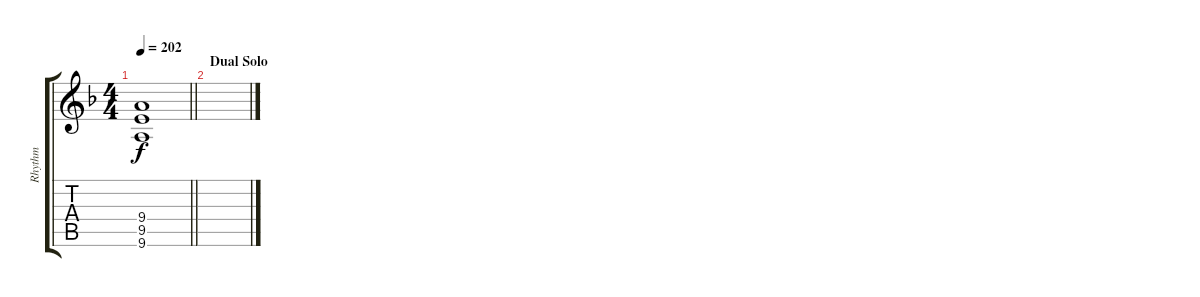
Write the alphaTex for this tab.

\track ("Rhythm" "Rhythm") {instrument distortionguitar}
\staff {score tabs}
\tuning (D4 A3 F3 C3 G2 C2) {hide}
\ts (4 4)
\tempo 202
\clef g2
\barLineRight lightlight
\ks f
(9.4 9.5 9.6).1{dy f} |
\section ("" "Dual Solo")
